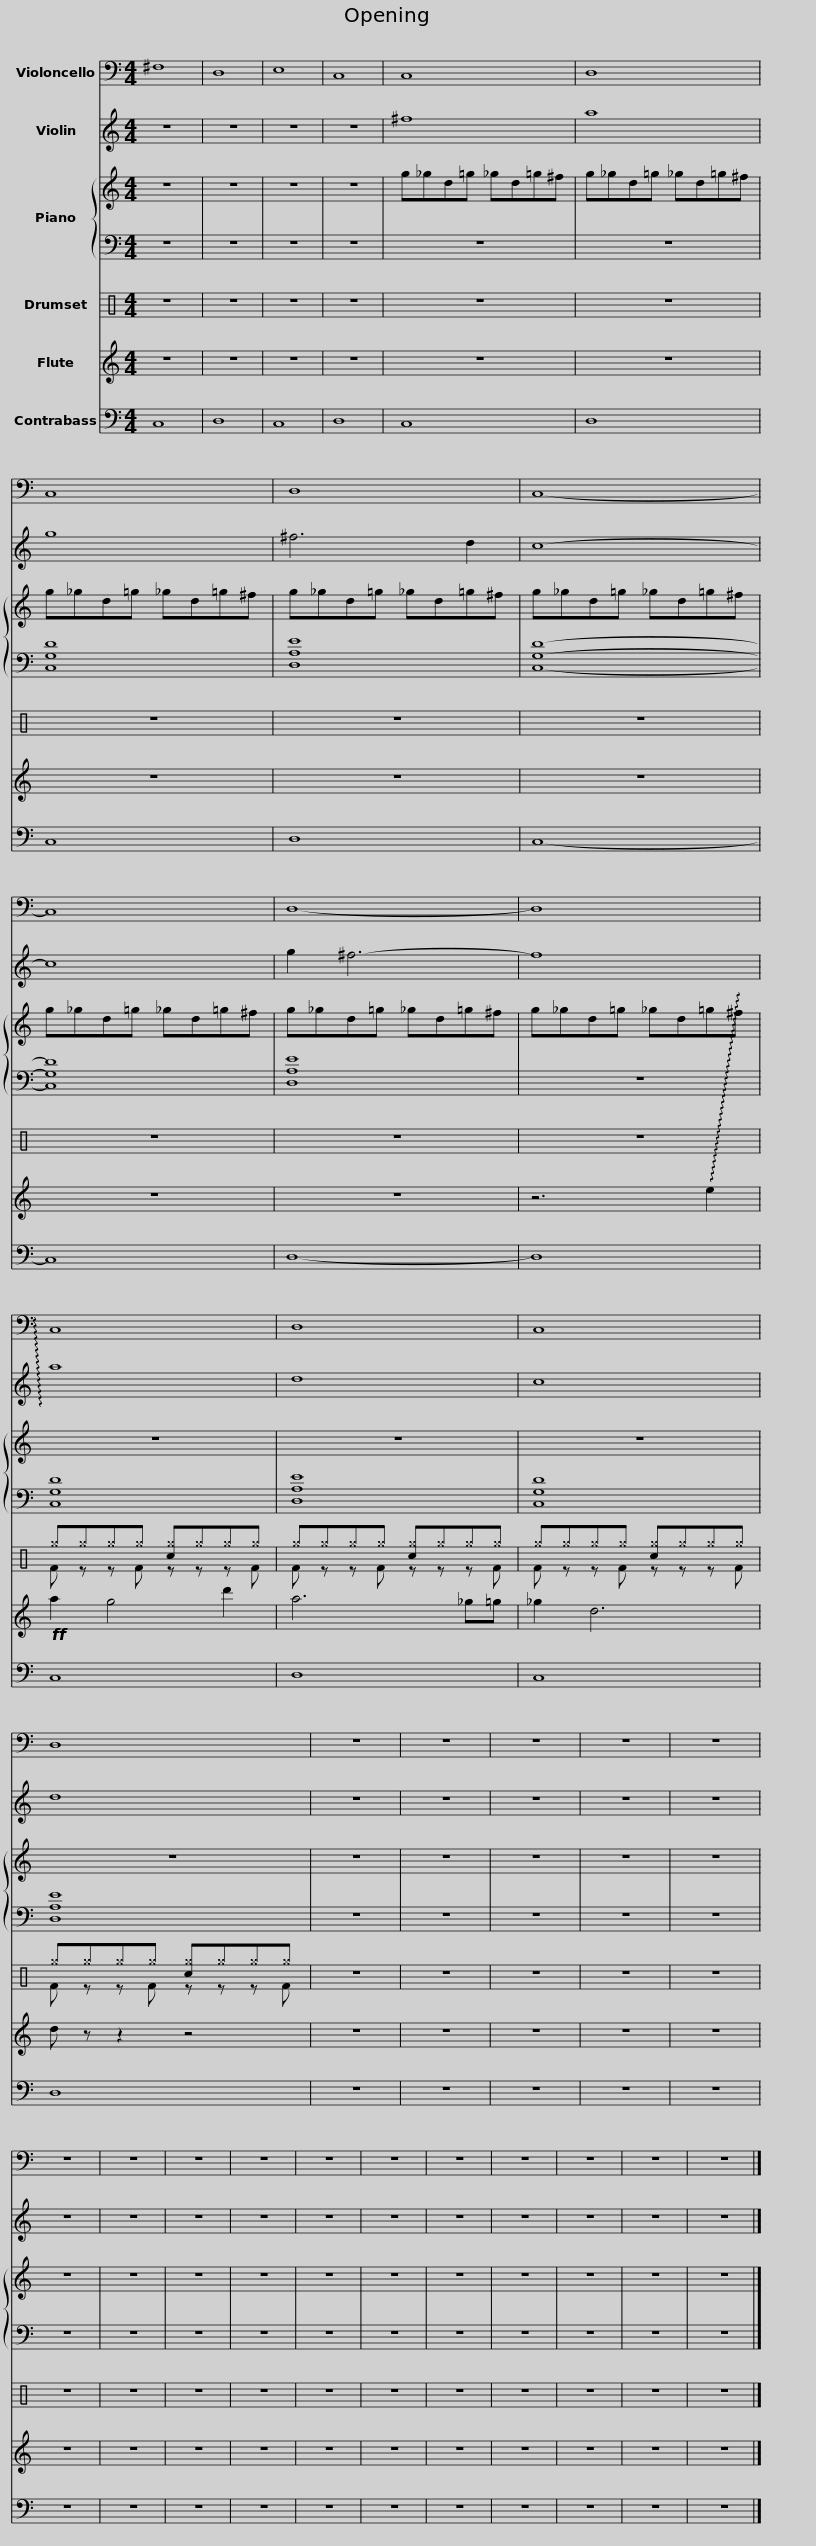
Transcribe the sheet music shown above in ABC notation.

X:1
%%score 1 2 { 3 | 4 } ( 5 6 ) 7 8
L:1/8
M:4/4
I:linebreak $
K:C
V:1 bass
V:2 treble
V:3 treble
V:4 bass
V:5 perc
K:none
V:6 perc
K:none
V:7 treble
V:8 bass transpose=-12
V:1
 ^F,8 | D,8 | E,8 | C,8 | C,8 | %5
 D,8 |$ C,8 | D,8 | C,8- |$ C,8 | %10
 D,8- | D,8 | C,8 |$ D,8 | C,8 | %15
 D,8 | z8 | z8 | z8 | z8 | %20
 z8 | z8 | z8 |$ z8 | z8 | %25
 z8 | z8 | z8 | z8 | z8 | %30
 z8 | z8 |] %32
V:2
 z8 | z8 | z8 | z8 | ^f8 | %5
 a8 |$ g8 | ^f6 d2 | c8- |$ c8 | %10
 g2 ^f6- | f8 | a8 |$ d8 | c8 | %15
 d8 | z8 | z8 | z8 | z8 | %20
 z8 | z8 | z8 |$ z8 | z8 | %25
 z8 | z8 | z8 | z8 | z8 | %30
 z8 | z8 |] %32
V:3
 z8 | z8 | z8 | z8 | g_gd=g _gd=g^f | %5
 g_gd=g _gd=g^f |$ g_gd=g _gd=g^f | g_gd=g _gd=g^f | g_gd=g _gd=g^f |$ g_gd=g _gd=g^f | %10
 g_gd=g _gd=g^f | g_gd=g _gd=g^f | z8 |$ z8 | z8 | %15
 z8 | z8 | z8 | z8 | z8 | %20
 z8 | z8 | z8 |$ z8 | z8 | %25
 z8 | z8 | z8 | z8 | z8 | %30
 z8 | z8 |] %32
V:4
 z8 | z8 | z8 | z8 | z8 | %5
 z8 |$ [C,G,D]8 | [D,A,E]8 | [C,G,D]8- |$ [C,G,D]8 | %10
 [D,A,E]8 | z8 | [C,G,D]8 |$ [D,A,E]8 | [C,G,D]8 | %15
 [D,A,E]8 | z8 | z8 | z8 | z8 | %20
 z8 | z8 | z8 |$ z8 | z8 | %25
 z8 | z8 | z8 | z8 | z8 | %30
 z8 | z8 |] %32
V:5
 z8 | z8 | z8 | z8 | z8 | %5
 z8 |$ z8 | z8 | z8 |$ z8 | %10
 z8 | z8 | ^g^g^g^g [c^g]^g^g^g |$ ^g^g^g^g [c^g]^g^g^g | ^g^g^g^g [c^g]^g^g^g | %15
 ^g^g^g^g [c^g]^g^g^g | z8 | z8 | z8 | z8 | %20
 z8 | z8 | z8 |$ z8 | z8 | %25
 z8 | z8 | z8 | z8 | z8 | %30
 z8 | z8 |] %32
V:6
 x8 | x8 | x8 | x8 | x8 | %5
 x8 |$ x8 | x8 | x8 |$ x8 | %10
 x8 | x8 | F z z F z z z F |$ F z z F z z z F | F z z F z z z F | %15
 F z z F z z z F | x8 | x8 | x8 | x8 | %20
 x8 | x8 | x8 |$ x8 | x8 | %25
 x8 | x8 | x8 | x8 | x8 | %30
 x8 | x8 |] %32
V:7
 z8 | z8 | z8 | z8 | z8 | %5
 z8 |$ z8 | z8 | z8 |$ z8 | %10
 z8 | z6 !~(!e2 |!ff! !~)!a2 g4 d'2 |$ a6 _g=g | _g2 d6 | %15
 d z z2 z4 | z8 | z8 | z8 | z8 | %20
 z8 | z8 | z8 |$ z8 | z8 | %25
 z8 | z8 | z8 | z8 | z8 | %30
 z8 | z8 |] %32
V:8
 C,8 | D,8 | C,8 | D,8 | C,8 | %5
 D,8 |$ C,8 | D,8 | C,8- |$ C,8 | %10
 D,8- | D,8 | C,8 |$ D,8 | C,8 | %15
 D,8 | z8 | z8 | z8 | z8 | %20
 z8 | z8 | z8 |$ z8 | z8 | %25
 z8 | z8 | z8 | z8 | z8 | %30
 z8 | z8 |] %32
